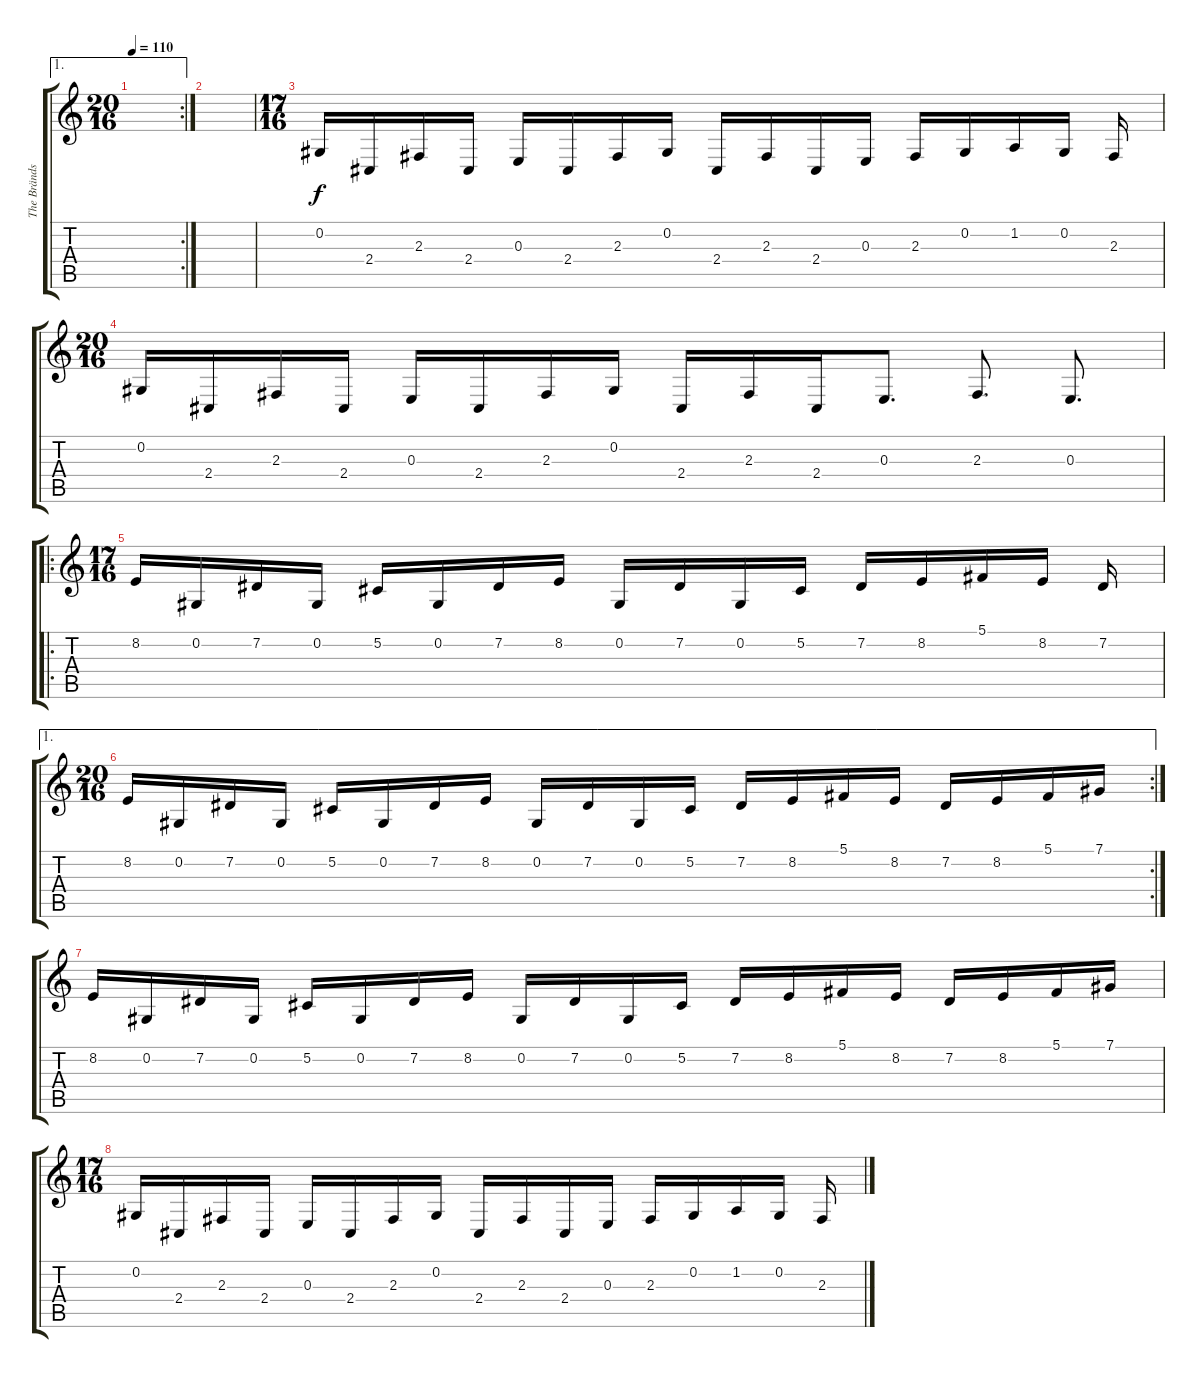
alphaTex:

\track ("The Brändström #1" "The Bränds") {instrument stringensemble1}
\staff {score tabs}
\tuning (Db4 Ab3 E3 B2 Gb2 Db2) {hide}
\ae 1
\rc 2
\ts (20 16)
\tempo 110
\clef g2
\ks c
|
|
\ts (17 16)
0.2.16 2.4.16 2.3.16 2.4.16 0.3.16 2.4.16 2.3.16 0.2.16 2.4.16 2.3.16 2.4.16 0.3.16 2.3.16 0.2.16 1.2.16 0.2.16 2.3.16 |
\ts (20 16)
0.2.16 2.4.16 2.3.16 2.4.16 0.3.16 2.4.16 2.3.16 0.2.16 2.4.16 2.3.16 2.4.16 0.3.8{d} 2.3.8{d} 0.3.8{d} |
\ro
\ts (17 16)
8.2.16 0.2.16 7.2.16 0.2.16 5.2.16 0.2.16 7.2.16 8.2.16 0.2.16 7.2.16 0.2.16 5.2.16 7.2.16 8.2.16 5.1.16 8.2.16 7.2.16 |
\ae 1
\rc 2
\ts (20 16)
8.2.16 0.2.16 7.2.16 0.2.16 5.2.16 0.2.16 7.2.16 8.2.16 0.2.16 7.2.16 0.2.16 5.2.16 7.2.16 8.2.16 5.1.16 8.2.16 7.2.16 8.2.16 5.1.16 7.1.16 |
8.2.16 0.2.16 7.2.16 0.2.16 5.2.16 0.2.16 7.2.16 8.2.16 0.2.16 7.2.16 0.2.16 5.2.16 7.2.16 8.2.16 5.1.16 8.2.16 7.2.16 8.2.16 5.1.16 7.1.16 |
\ts (17 16)
0.2.16 2.4.16 2.3.16 2.4.16 0.3.16 2.4.16 2.3.16 0.2.16 2.4.16 2.3.16 2.4.16 0.3.16 2.3.16 0.2.16 1.2.16 0.2.16 2.3.16
